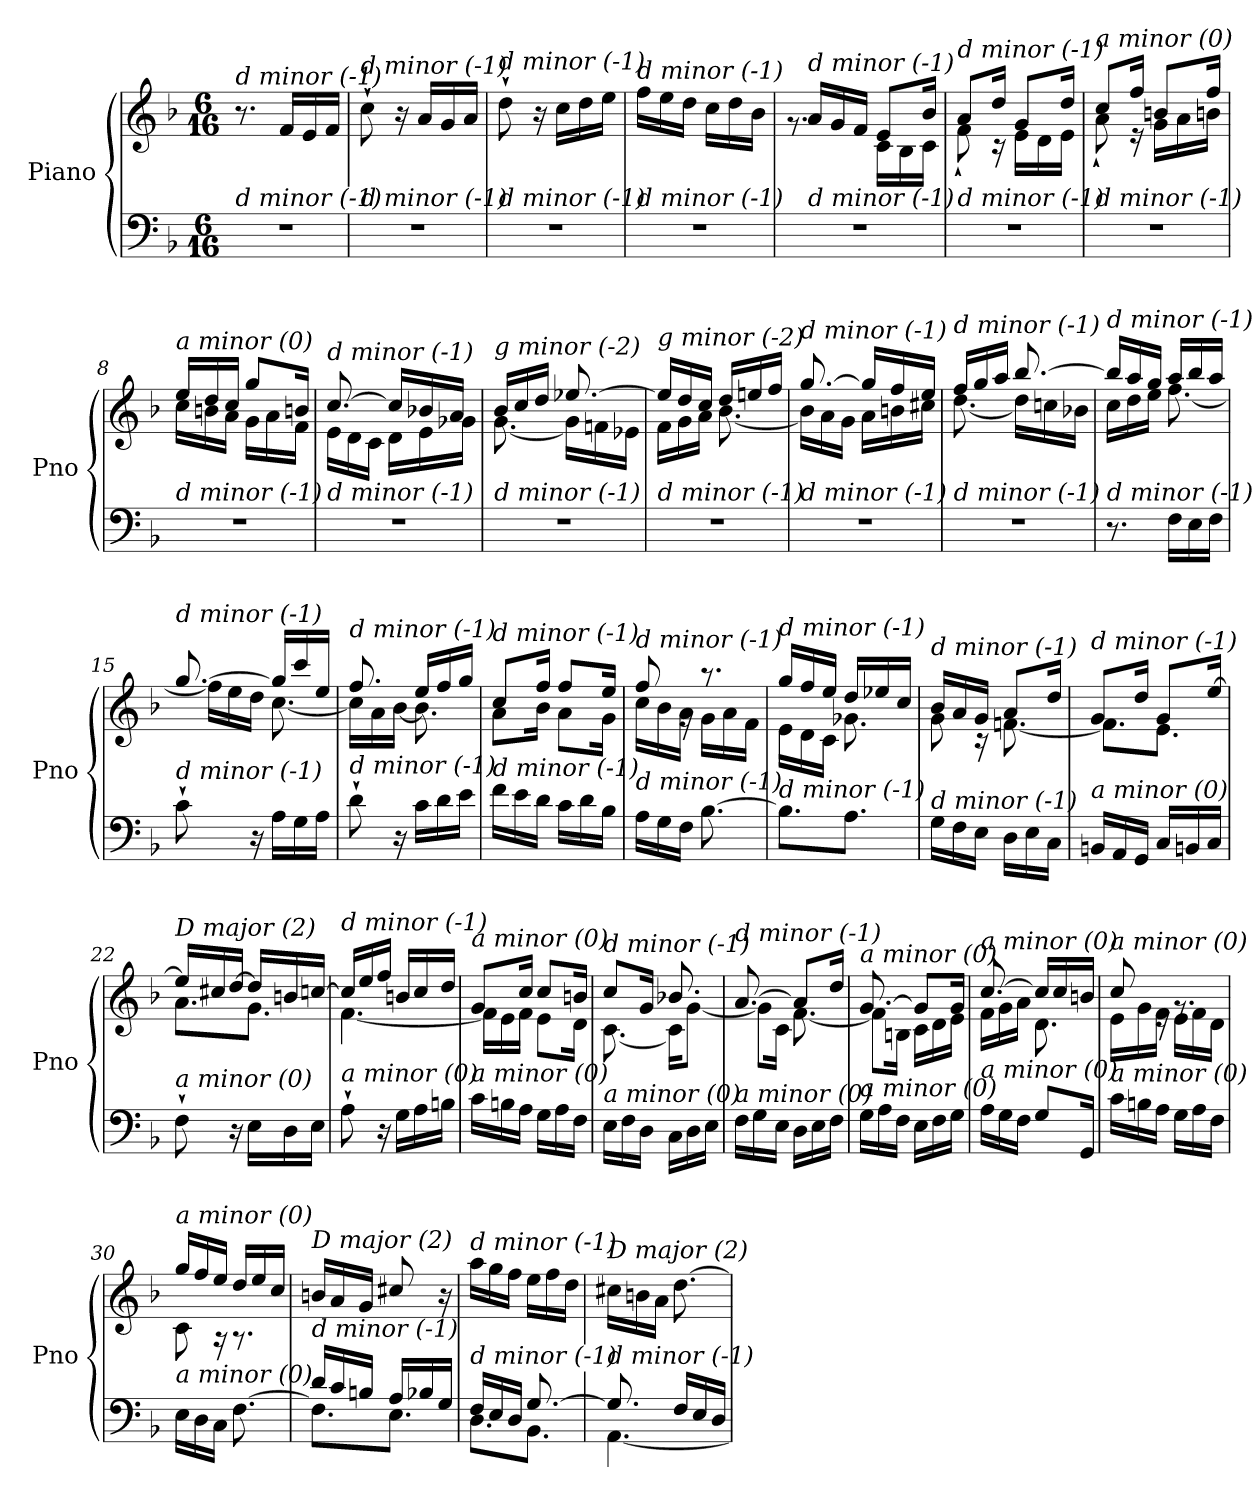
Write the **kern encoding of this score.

**kern	**kern
*part1	*part1
*staff2	*staff1
*I"Piano	*
*I'Pno	*
*clefF4	*clefG2
*k[b-]	*k[b-]
*M6/16	*M6/16
=1	=1
!	!LO:TX:i:t=d minor (-1)
!LO:TX:i:t=d minor (-1)	!
4.r	8.r
.	16f/LL
.	16e/
.	16f/JJ
=2	=2
!	!LO:TX:i:t=d minor (-1)
!LO:TX:i:t=d minor (-1)	!
4.r	8cc`\
.	16r
.	16a/LL
.	16g/
.	16a/JJ
=3	=3
!	!LO:TX:i:t=d minor (-1)
!LO:TX:i:t=d minor (-1)	!
4.r	8dd`\
.	16r
.	16cc\LL
.	16dd\
.	16ee\JJ
=4	=4
!	!LO:TX:i:t=d minor (-1)
!LO:TX:i:t=d minor (-1)	!
4.r	16ff\LL
.	16ee\
.	16dd\JJ
.	16cc\LL
.	16dd\
.	16b-\JJ
=5	=5
*	*^
!	!LO:TX:i:t=d minor (-1)	!
!LO:TX:i:t=d minor (-1)	!	!
4.r	16a/LL	8.rg
.	16g/	.
.	16f/JJ	.
.	8e/L	16c\LL
.	.	16B-\
.	16b-/Jk	16c\JJ
=6	=6	=6
!	!LO:TX:i:t=d minor (-1)	!
!LO:TX:i:t=d minor (-1)	!	!
4.r	8a/L	8f`\
.	16dd/Jk	16r
.	8g/L	16e\LL
.	.	16d\
.	16dd/Jk	16e\JJ
=7	=7	=7
!	!LO:TX:i:t=a minor (0)	!
!LO:TX:i:t=d minor (-1)	!	!
4.r	8cc/L	8a`\
.	16ff/Jk	16r
.	8bn/L	16g\LL
.	.	16a\
.	16ff/Jk	16bn\JJ
!!LO:LB:g=z	!!
=8	=8	=8
!	!LO:TX:i:t=a minor (0)	!
!LO:TX:i:t=d minor (-1)	!	!
4.r	16ee/LL	16cc\LL
.	16dd/	16bn\
.	16cc/JJ	16a\JJ
.	8gg/L	16g\LL
.	.	16a\
.	16bn/Jk	16f\JJ
=9	=9	=9
!	!LO:TX:i:t=d minor (-1)	!
!LO:TX:i:t=d minor (-1)	!	!
4.r	[8.cc/	16e\LL
.	.	16d\
.	.	16c\JJ
.	16cc/LL]	16d\LL
.	16b-X/	16e\
.	16a/JJ	16g-Xi\JJ
=10	=10	=10
!	!LO:TX:i:t=g minor (-2)	!
!LO:TX:i:t=d minor (-1)	!	!
4.r	16b-/LL	[8.g\
.	16cc/	.
.	16dd/JJ	.
.	[8.ee-X/	16g\LL]
.	.	16fn\
.	.	16e-X\JJ
=11	=11	=11
!	!LO:TX:i:t=g minor (-2)	!
!LO:TX:i:t=d minor (-1)	!	!
4.r	16ee-/LL]	16f\LL
.	16dd/	16g\
.	16cc/JJ	16a\JJ
.	16dd/LL	[8.b-\
.	16een/	.
.	16ff/JJ	.
=12	=12	=12
!	!LO:TX:i:t=d minor (-1)	!
!LO:TX:i:t=d minor (-1)	!	!
4.r	[8.gg/	16b-\LL]
.	.	16a\
.	.	16g\JJ
.	16gg/LL]	16a\LL
.	16ff/	16bn\
.	16ee/JJ	16cc#X\JJ
=13	=13	=13
!	!LO:TX:i:t=d minor (-1)	!
!LO:TX:i:t=d minor (-1)	!	!
4.r	16ff/LL	[8.dd\
.	16gg/	.
.	16aa/JJ	.
.	[8.bb-/	16dd\LL]
.	.	16ccn\
.	.	16b-X\JJ
!!LO:LB:g=z	!!
=14	=14	=14
!	!LO:TX:i:t=d minor (-1)	!
!LO:TX:i:t=d minor (-1)	!	!
8.r	16bb-/LL]	16cc\LL
.	16aa/	16dd\
.	16gg/JJ	16ee\JJ
16F\LL	16aa/LL	[8.ff\
16E\	16bb-/	.
16F\JJ	16aa/JJ	.
=15	=15	=15
!	!LO:TX:i:t=d minor (-1)	!
!LO:TX:i:t=d minor (-1)	!	!
8c`\	[8.gg/	16ff\LL]
.	.	16ee\
16r	.	16dd\JJ
16A\LL	16gg/LL]	[8.cc\
16G\	16ccc/	.
16A\JJ	16ee/JJ	.
=16	=16	=16
!	!LO:TX:i:t=d minor (-1)	!
!LO:TX:i:t=d minor (-1)	!	!
8d`\	8.ff/	16cc\LL]
.	.	16a\
16r	.	[16b-\JJ
16c\LL	16ee/LL	8.b-\]
16d\	16ff/	.
16e\JJ	16gg/JJ	.
=17	=17	=17
!	!LO:TX:i:t=d minor (-1)	!
!LO:TX:i:t=d minor (-1)	!	!
16f\LL	8cc/L	8a\L
16e\	.	.
16d\JJ	16ff/Jk	16b-\Jk
16c\LL	8ff/L	8a\L
16d\	.	.
16B-\JJ	16ee/Jk	16g\Jk
=18	=18	=18
!	!LO:TX:i:t=d minor (-1)	!
!LO:TX:i:t=d minor (-1)	!	!
16A\LL	8ff/	16cc\LL
16G\	.	16b-\
16F\JJ	16rg	16a\JJ
[8.B-\	8.r	16g\LL
.	.	16a\
.	.	16f\JJ
=19	=19	=19
!	!LO:TX:i:t=d minor (-1)	!
!LO:TX:i:t=d minor (-1)	!	!
8.B-\L]	16gg/LL	16e\LL
.	16ff/	16d\
.	16ee/JJ	16c\JJ
8.A\J	16dd/LL	8.g-Xi\
.	16ee-X/	.
.	16cc/JJ	.
!!LO:LB:g=z	!!
=20	=20	=20
!	!LO:TX:i:t=d minor (-1)	!
!LO:TX:i:t=d minor (-1)	!	!
16G\LL	16b-/LL	8g\
16F\	16a/	.
16E\JJ	16g/JJ	16r
16D\LL	8a/L	[8.fn\
16E\	.	.
16C\JJ	16dd/Jk	.
=21	=21	=21
!	!LO:TX:i:t=d minor (-1)	!
!LO:TX:i:t=a minor (0)	!	!
16BBn/LL	8g/L	8.f\L]
16AA/	.	.
16GG/JJ	16dd/Jk	.
16C/LL	8g/L	8.e\J
16BBn/	.	.
16C/JJ	[16ee/Jk	.
=22	=22	=22
!	!LO:TX:i:t=D major (2)	!
!LO:TX:i:t=a minor (0)	!	!
8F`\	16ee/LL]	8.a\L
.	16cc#X/	.
16r	[16dd/JJ	.
16E\LL	16dd/LL]	8.g\J
16D\	16bn/	.
16E\JJ	[16ccn/JJ	.
=23	=23	=23
!	!LO:TX:i:t=d minor (-1)	!
!LO:TX:i:t=a minor (0)	!	!
8A`\	16cc/LL]	[4.f\
.	16ee/	.
16r	16ff/JJ	.
16G\LL	16bn/LL	.
16A\	16cc/	.
16Bn\JJ	16dd/JJ	.
=24	=24	=24
!	!LO:TX:i:t=a minor (0)	!
!LO:TX:i:t=a minor (0)	!	!
16c\LL	8g/L	16f\LL]
16Bn\	.	16e\
16A\JJ	16cc/Jk	16f\JJ
16G\LL	8cc/L	8e\L
16A\	.	.
16F\JJ	16bn/Jk	16d\Jk
=25	=25	=25
!	!LO:TX:i:t=d minor (-1)	!
!LO:TX:i:t=a minor (0)	!	!
16E\LL	8cc/L	[8.c\
16F\	.	.
16D\JJ	16g/Jk	.
16C\LL	8.b-X/	16c\KL]
16D\	.	[8g\J
16E\JJ	.	.
!!LO:LB:g=z	!!
=26	=26	=26
!	!LO:TX:i:t=d minor (-1)	!
!LO:TX:i:t=a minor (0)	!	!
16F\LL	[8.a/	8g\L]
16G\	.	.
16E\JJ	.	16c\Jk
16D\LL	8a/L]	[8.f\
16E\	.	.
16F\JJ	16dd/Jk	.
=27	=27	=27
!	!LO:TX:i:t=a minor (0)	!
!LO:TX:i:t=a minor (0)	!	!
16G\LL	[8.g/	8f\L]
16A\	.	.
16F\JJ	.	16Bn\Jk
16E\LL	8g/L]	16c\LL
16F\	.	16d\
16G\JJ	16g/Jk	16e\JJ
=28	=28	=28
!	!LO:TX:i:t=a minor (0)	!
!LO:TX:i:t=a minor (0)	!	!
16A\LL	[8.cc/	16f\LL
16G\	.	16g\
16F\JJ	.	16a\JJ
8G\L	16cc/LL]	8.d\
.	16cc/	.
16GG/Jk	16bn/JJ	.
=29	=29	=29
!	!LO:TX:i:t=a minor (0)	!
!LO:TX:i:t=a minor (0)	!	!
16c\LL	8cc/	16e\LL
16Bn\	.	16g\
16A\JJ	16re	16f\JJ
16G\LL	8.rg	16e\LL
16A\	.	16f\
16F\JJ	.	16d\JJ
=30	=30	=30
!	!LO:TX:i:t=a minor (0)	!
!LO:TX:i:t=a minor (0)	!	!
16E\LL	16gg/LL	8c\
16D\	16ff/	.
16C\JJ	16ee/JJ	16r
[8.F\	16dd/LL	8.r
.	16ee/	.
.	16cc/JJ	.
*	*v	*v
=31	=31
*^	*
!	!	!LO:TX:i:t=D major (2)
!LO:TX:i:t=d minor (-1)	!	!
16d/LL	8.F\L]	16bn/LL
16c/	.	16a/
16Bn/JJ	.	16g/JJ
16A/LL	8.E\J	8cc#X/
16B-X/	.	.
16G/JJ	.	16r
!!LO:PB:g=z
=32	=32	=32
!	!	!LO:TX:i:t=d minor (-1)
!LO:TX:i:t=d minor (-1)	!	!
16F/LL	8.D\L	16aa\LL
16E/	.	16gg\
16D/JJ	.	16ff\JJ
[8.G/	8.BB-\J	16ee\LL
.	.	16ff\
.	.	16dd\JJ
=33	=33	=33
!	!	!LO:TX:i:t=D major (2)
!LO:TX:i:t=d minor (-1)	!	!
8.G/]	[4.AA\	16cc#X\LL
.	.	16bn\
.	.	16a\JJ
16F/LL	.	[8.dd\
16E/	.	.
16D/JJ	.	.
*v	*v	*
=	=
*-	*-
